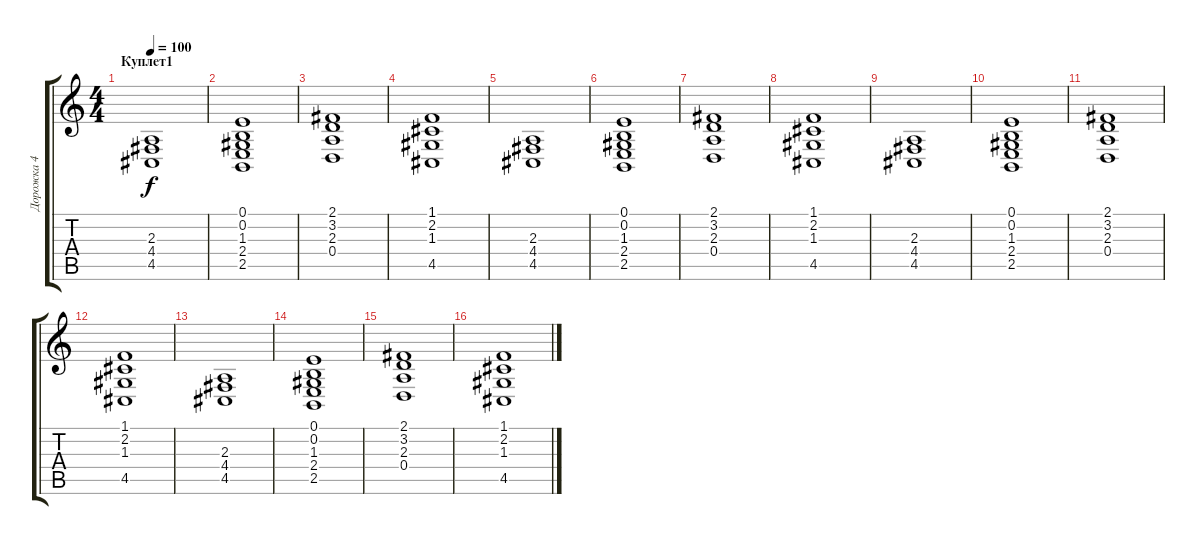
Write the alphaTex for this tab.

\track ("Дорожка 4" "Дорожка 4") {instrument brightacousticpiano}
\staff {score tabs}
\tuning (E4 B3 G3 D3 A2 E2) {hide}
\ts (4 4)
\section ("" "Куплет1")
\tempo 100
\clef g2
\ks c
(2.3 4.4 4.5).1{dy f} |
(0.1 0.2 1.3 2.4 2.5).1 |
(2.1 3.2 2.3 0.4).1 |
(1.1 2.2 1.3 4.5).1 |
(2.3 4.4 4.5).1 |
(0.1 0.2 1.3 2.4 2.5).1 |
(2.1 3.2 2.3 0.4).1 |
(1.1 2.2 1.3 4.5).1 |
(2.3 4.4 4.5).1 |
(0.1 0.2 1.3 2.4 2.5).1 |
(2.1 3.2 2.3 0.4).1 |
(1.1 2.2 1.3 4.5).1 |
(2.3 4.4 4.5).1 |
(0.1 0.2 1.3 2.4 2.5).1 |
(2.1 3.2 2.3 0.4).1 |
(1.1 2.2 1.3 4.5).1
